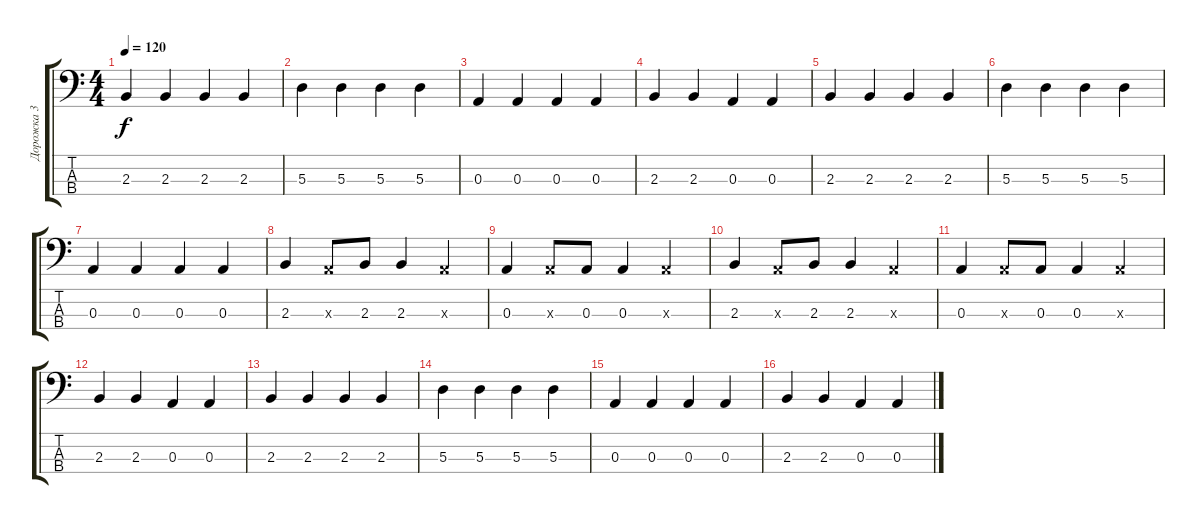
\track ("Дорожка 3" "Дорожка 3") {instrument electricbassfinger}
\staff {score tabs}
\tuning (G2 D2 A1 E1) {hide}
\ts (4 4)
\tempo 120
\clef f4
\ks c
2.3.4{dy f} 2.3.4 2.3.4 2.3.4 |
5.3.4 5.3.4 5.3.4 5.3.4 |
0.3.4 0.3.4 0.3.4 0.3.4 |
2.3.4 2.3.4 0.3.4 0.3.4 |
2.3.4 2.3.4 2.3.4 2.3.4 |
5.3.4 5.3.4 5.3.4 5.3.4 |
0.3.4 0.3.4 0.3.4 0.3.4 |
2.3.4 0.3{x}.8 2.3.8 2.3.4 0.3{x}.4 |
0.3.4 0.3{x}.8 0.3.8 0.3.4 0.3{x}.4 |
2.3.4 0.3{x}.8 2.3.8 2.3.4 0.3{x}.4 |
0.3.4 0.3{x}.8 0.3.8 0.3.4 0.3{x}.4 |
2.3.4 2.3.4 0.3.4 0.3.4 |
2.3.4 2.3.4 2.3.4 2.3.4 |
5.3.4 5.3.4 5.3.4 5.3.4 |
0.3.4 0.3.4 0.3.4 0.3.4 |
2.3.4 2.3.4 0.3.4 0.3.4
